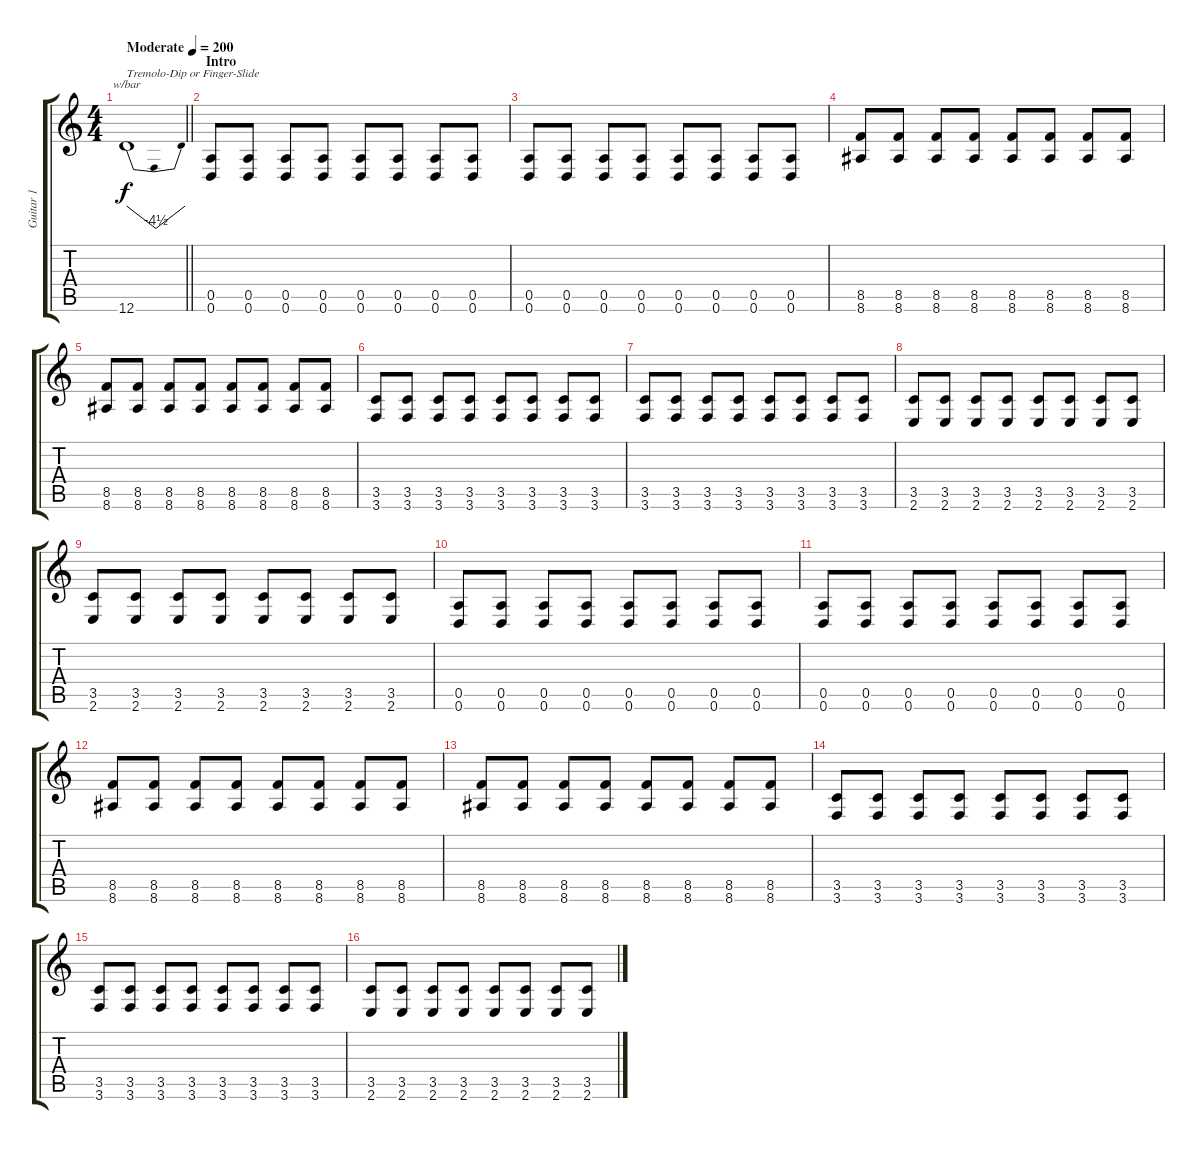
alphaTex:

\track ("Guitar 1" "Guitar 1") {instrument distortionguitar}
\staff {score tabs}
\tuning (E4 B3 G3 D3 A2 D2) {hide}
\ts (4 4)
\tempo (200 "Moderate")
\clef g2
\barLineRight lightlight
\ks c
12.6.1{tbe (dip default 0 0 30 -18 60 0) txt "Tremolo-Dip or Finger-Slide" dy f instrument distortionguitar} |
\section ("" "Intro")
(0.5 0.6).8 (0.5 0.6).8 (0.5 0.6).8 (0.5 0.6).8 (0.5 0.6).8 (0.5 0.6).8 (0.5 0.6).8 (0.5 0.6).8 |
(0.5 0.6).8 (0.5 0.6).8 (0.5 0.6).8 (0.5 0.6).8 (0.5 0.6).8 (0.5 0.6).8 (0.5 0.6).8 (0.5 0.6).8 |
(8.5 8.6).8 (8.5 8.6).8 (8.5 8.6).8 (8.5 8.6).8 (8.5 8.6).8 (8.5 8.6).8 (8.5 8.6).8 (8.5 8.6).8 |
(8.5 8.6).8 (8.5 8.6).8 (8.5 8.6).8 (8.5 8.6).8 (8.5 8.6).8 (8.5 8.6).8 (8.5 8.6).8 (8.5 8.6).8 |
(3.5 3.6).8 (3.5 3.6).8 (3.5 3.6).8 (3.5 3.6).8 (3.5 3.6).8 (3.5 3.6).8 (3.5 3.6).8 (3.5 3.6).8 |
(3.5 3.6).8 (3.5 3.6).8 (3.5 3.6).8 (3.5 3.6).8 (3.5 3.6).8 (3.5 3.6).8 (3.5 3.6).8 (3.5 3.6).8 |
(3.5 2.6).8 (3.5 2.6).8 (3.5 2.6).8 (3.5 2.6).8 (3.5 2.6).8 (3.5 2.6).8 (3.5 2.6).8 (3.5 2.6).8 |
(3.5 2.6).8 (3.5 2.6).8 (3.5 2.6).8 (3.5 2.6).8 (3.5 2.6).8 (3.5 2.6).8 (3.5 2.6).8 (3.5 2.6).8 |
(0.5 0.6).8 (0.5 0.6).8 (0.5 0.6).8 (0.5 0.6).8 (0.5 0.6).8 (0.5 0.6).8 (0.5 0.6).8 (0.5 0.6).8 |
(0.5 0.6).8 (0.5 0.6).8 (0.5 0.6).8 (0.5 0.6).8 (0.5 0.6).8 (0.5 0.6).8 (0.5 0.6).8 (0.5 0.6).8 |
(8.5 8.6).8 (8.5 8.6).8 (8.5 8.6).8 (8.5 8.6).8 (8.5 8.6).8 (8.5 8.6).8 (8.5 8.6).8 (8.5 8.6).8 |
(8.5 8.6).8 (8.5 8.6).8 (8.5 8.6).8 (8.5 8.6).8 (8.5 8.6).8 (8.5 8.6).8 (8.5 8.6).8 (8.5 8.6).8 |
(3.5 3.6).8 (3.5 3.6).8 (3.5 3.6).8 (3.5 3.6).8 (3.5 3.6).8 (3.5 3.6).8 (3.5 3.6).8 (3.5 3.6).8 |
(3.5 3.6).8 (3.5 3.6).8 (3.5 3.6).8 (3.5 3.6).8 (3.5 3.6).8 (3.5 3.6).8 (3.5 3.6).8 (3.5 3.6).8 |
(3.5 2.6).8 (3.5 2.6).8 (3.5 2.6).8 (3.5 2.6).8 (3.5 2.6).8 (3.5 2.6).8 (3.5 2.6).8 (3.5 2.6).8
